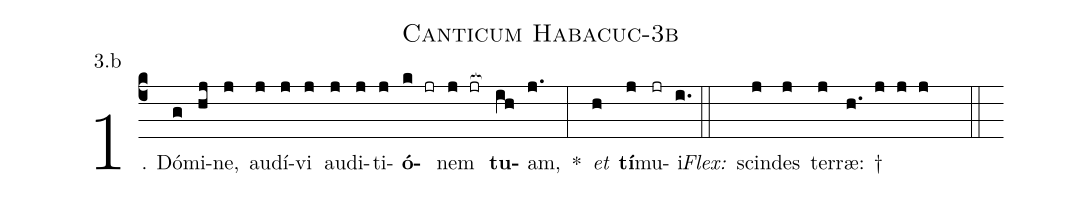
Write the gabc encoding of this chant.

name: Canticum Habacuc-3b;
annotation: 3.b;
%%
(c4)1. Dó(g)mi(hj)ne,(j) au(j)dí(j)vi(j) au(j)di(j)ti(j)<b>ó</b>(k jr)nem(j jr[ocb:1{]) <b>tu</b>(ih[ocb:0}])am,(j.) *(:) <i>et</i>(h) <b>tí</b>(j)mu(jr)i.(i.) (::)
<i>Flex:</i>()  scin(j)des(j) ter(j)ræ: †(h. j j j  ::)
